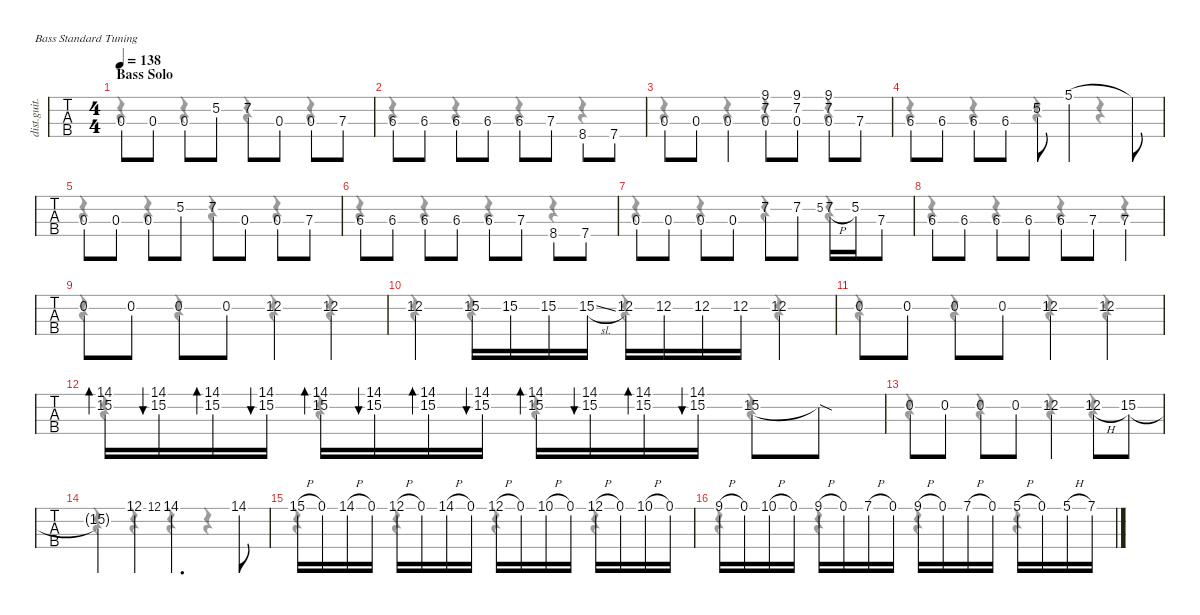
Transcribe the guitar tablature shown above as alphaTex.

\defaultSystemsLayout 4
\hideDynamics
\bracketExtendMode nobrackets
\track ("Cliff Burton (distortion + wah)" "dist.guit.") {instrument distortionguitar}
\staff {tabs}
\tuning (G2 D2 A1 E1)
\voice
\ts (4 4)
\section ("" "Bass Solo")
\tempo 138
\clef g2
\ks c
0.3.8{dy f beam Up} 0.3.8{beam Up} 0.3.8{beam Up} 5.2.8{beam Up} 7.2.8{beam Up} 0.3.8{beam Up} 0.3.8{beam Up} 7.3.8{beam Up} |
6.3{acc #}.8{beam Up} 6.3{acc #}.8{beam Up} 6.3{acc #}.8{beam Up} 6.3{acc #}.8{beam Up} 6.3{acc #}.8{beam Up} 7.3.8{beam Up} 8.4.8{beam Up} 7.4.8{beam Up} |
0.3.8{beam Up} 0.3.8{beam Up} 0.3.4{beam Up} (9.1 7.2 0.3).8{beam Up} (9.1 7.2 0.3).8{beam Up} (9.1 7.2 0.3).8{beam Up} 7.3.8{beam Up} |
6.3{acc #}.8{beam Up} 6.3{acc #}.8{beam Up} 6.3{acc #}.8{beam Up} 6.3{acc #}.8{beam Up} 5.2.8{beam Up} 5.1.4{beam Up} 5.1{t}.8{beam Up} |
0.3.8{beam Up} 0.3.8{beam Up} 0.3.8{beam Up} 5.2.8{beam Up} 7.2.8{beam Up} 0.3.8{beam Up} 0.3.8{beam Up} 7.3.8{beam Up} |
6.3{acc #}.8{beam Up} 6.3{acc #}.8{beam Up} 6.3{acc #}.8{beam Up} 6.3{acc #}.8{beam Up} 6.3{acc #}.8{beam Up} 7.3.8{beam Up} 8.4.8{beam Up} 7.4.8{beam Up} |
0.3.8{beam Up} 0.3.8{beam Up} 0.3.8{beam Up} 0.3.8{beam Up} 7.2.8{beam Up} 7.2.8{beam Up} 5.2.8{gr dy ppp beam Up} 7.2{h}.16{dy f beam Up} 5.2.16{beam Up} 7.3.8{beam Up} |
6.3{acc #}.8{beam Up} 6.3{acc #}.8{beam Up} 6.3{acc #}.8{beam Up} 6.3{acc #}.8{beam Up} 6.3{acc #}.8{beam Up} 7.3.8{beam Up} 7.3.4{beam Up} |
0.2.8{beam Up} 0.2.8{beam Up} 0.2.8{beam Up} 0.2.8{beam Up} 12.2.4{beam Up} 12.2.4{beam Up} |
12.2.4{beam Up} 15.2.16{beam Up} 15.2.16{beam Up} 15.2.16{beam Up} 15.2{sl}.16{beam Up} 12.2.16{beam Up} 12.2.16{beam Up} 12.2.16{beam Up} 12.2.16{beam Up} 12.2.4{beam Up} |
0.2.8{beam Up} 0.2.8{beam Up} 0.2.8{beam Up} 0.2.8{beam Up} 12.2.4{beam Up} 12.2.4{beam Up} |
(14.1 15.2).16{bd 120 beam Up} (14.1 15.2).16{bu 120 beam Up} (14.1 15.2).16{bd 120 beam Up} (14.1 15.2).16{bu 120 beam Up} (14.1 15.2).16{bd 120 beam Up} (14.1 15.2).16{bu 120 beam Up} (14.1 15.2).16{bd 120 beam Up} (14.1 15.2).16{bu 120 beam Up} (14.1 15.2).16{bd 120 beam Up} (14.1 15.2).16{bu 120 beam Up} (14.1 15.2).16{bd 120 beam Up} (14.1 15.2).16{bu 120 beam Up} 15.2.8{beam Up} 15.2{sod t}.8{beam Up} |
0.2.8{beam Up} 0.2.8{beam Up} 0.2.8{beam Up} 0.2.8{beam Up} 12.2.4{beam Up} 12.2{h}.8{beam Up} 15.2.8{beam Up} |
15.2{t}.4{beam Up} 12.1.4{beam Up} 12.1.8{gr onbeat dy ppp beam Up} 14.1.4{d dy f beam Up} 14.1.8{beam Up} |
15.1{h acc #}.16{beam Up} 0.1.16{beam Up} 14.1{h}.16{beam Up} 0.1.16{beam Up} 12.1{h}.16{beam Up} 0.1.16{beam Up} 14.1{h}.16{beam Up} 0.1.16{beam Up} 12.1{h}.16{beam Up} 0.1.16{beam Up} 10.1{h}.16{beam Up} 0.1.16{beam Up} 12.1{h}.16{beam Up} 0.1.16{beam Up} 10.1{h}.16{beam Up} 0.1.16{beam Up} |
9.1{h}.16{beam Up} 0.1.16{beam Up} 10.1{h}.16{beam Up} 0.1.16{beam Up} 9.1{h}.16{beam Up} 0.1.16{beam Up} 7.1{h}.16{beam Up} 0.1.16{beam Up} 9.1{h}.16{beam Up} 0.1.16{beam Up} 7.1{h}.16{beam Up} 0.1.16{beam Up} 5.1{h}.16{beam Up} 0.1.16{beam Up} 5.1{h}.16{beam Up} 7.1.16{beam Up}
\voice
\clef g2
\ottava regular
\simile none
\ks c
r.4{dy mf beam Down} r.4{beam Down} r.4{beam Down} r.4{beam Down} |
r.4{beam Down} r.4{beam Down} r.4{beam Down} r.4{beam Down} |
r.4{beam Down} r.4{beam Down} r.4{beam Down} r.4{beam Down} |
r.4{beam Down} r.4{beam Down} r.4{beam Down} r.4{beam Down} |
r.4{beam Down} r.4{beam Down} r.4{beam Down} r.4{beam Down} |
r.4{beam Down} r.4{beam Down} r.4{beam Down} r.4{beam Down} |
r.4{beam Down} r.4{beam Down} r.4{beam Down} r.4{beam Down} |
r.4{beam Down} r.4{beam Down} r.4{beam Down} r.4{beam Down} |
r.4{beam Down} r.4{beam Down} r.4{beam Down} r.4{beam Down} |
r.4{beam Down} r.4{beam Down} r.4{beam Down} r.4{beam Down} |
r.4{beam Down} r.4{beam Down} r.4{beam Down} r.4{beam Down} |
r.4{beam Down} r.4{beam Down} r.4{beam Down} r.4{beam Down} |
r.4{beam Down} r.4{beam Down} r.4{beam Down} r.4{beam Down} |
r.4{beam Down} r.4{beam Down} r.4{beam Down} r.4{beam Down} |
r.4{beam Down} r.4{beam Down} r.4{beam Down} r.4{beam Down} |
r.4{beam Down} r.4{beam Down} r.4{beam Down} r.4{beam Down}
